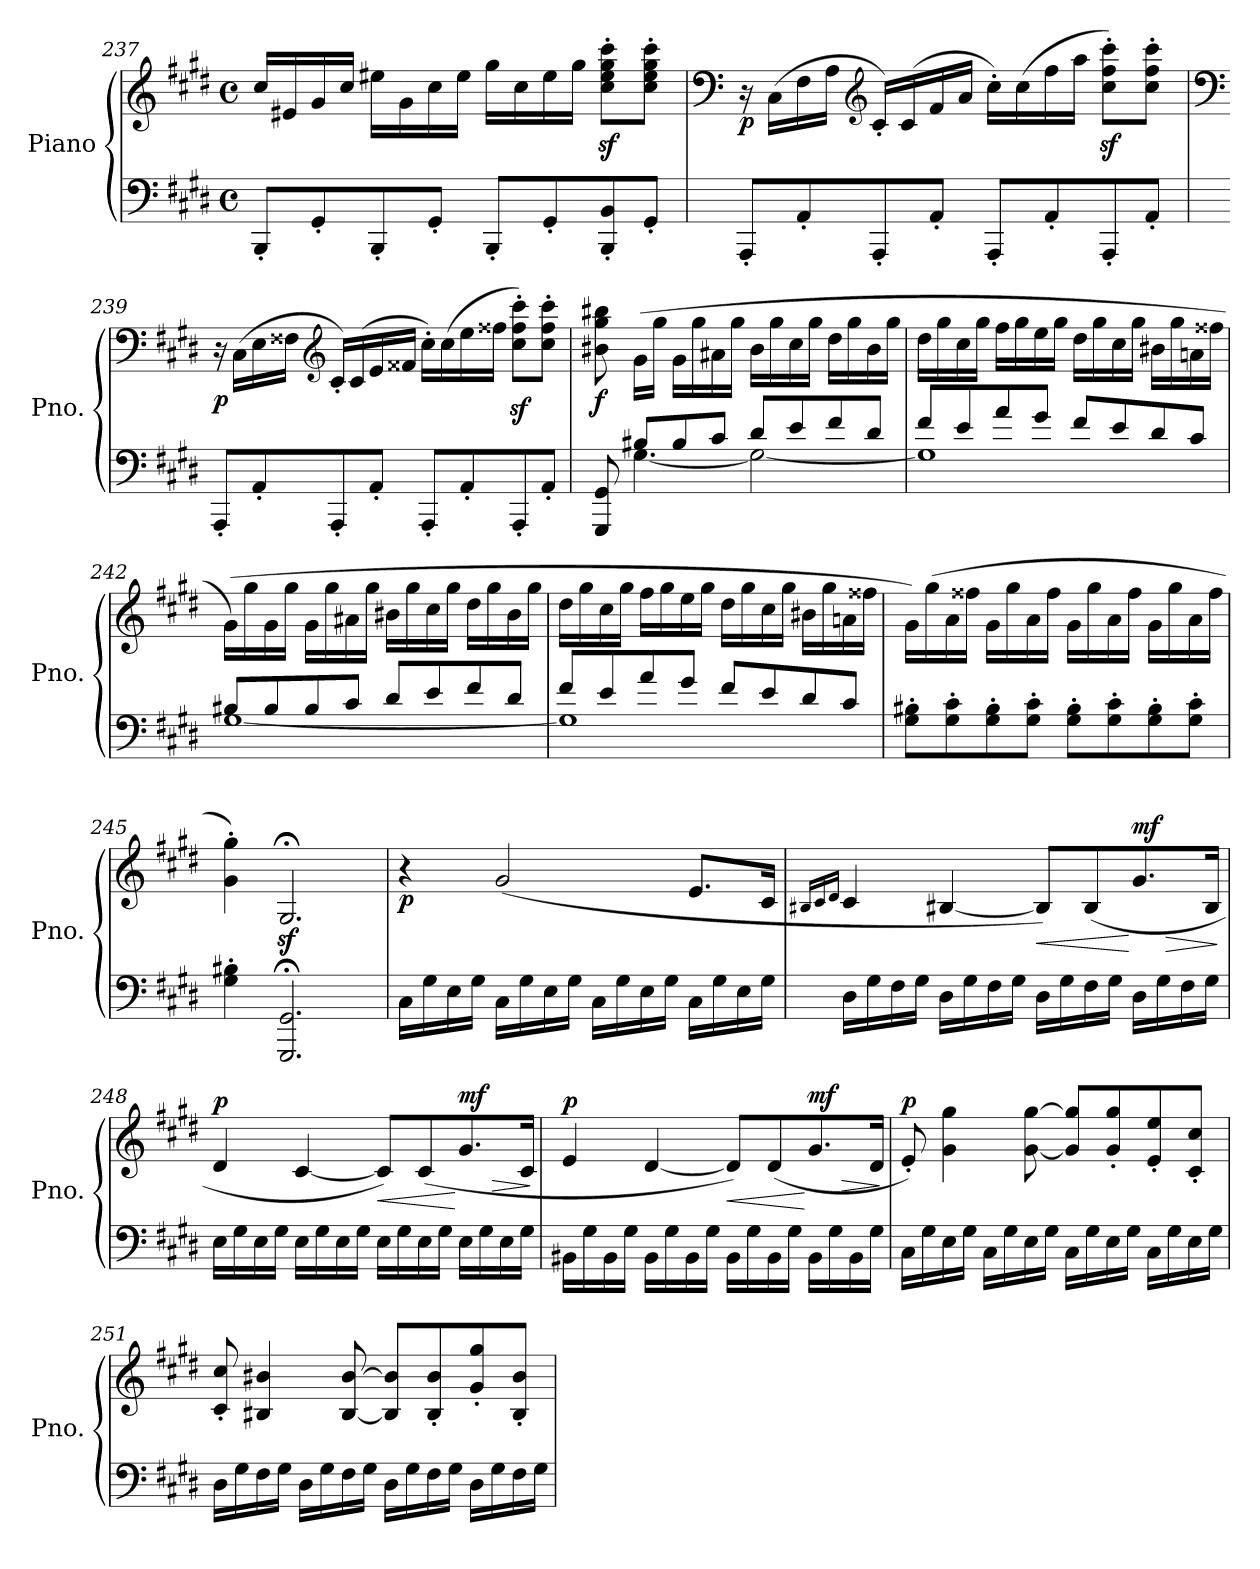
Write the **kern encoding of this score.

**kern	**kern	**dynam
*part1	*part1	*part1
*staff2	*staff1	*staff1/2
*I"Piano	*	*
*I'Pno.	*	*
*clefF4	*clefG2	*
*k[f#c#g#d#]	*k[f#c#g#d#]	*
*M4/4	*M4/4	*
*met(c)	*met(c)	*
=237	=237	=237
8BBB'/L	16cc#/LL	.
.	16e#X/	.
8GG#'/	16g#/	.
.	16cc#/JJ	.
8BBB'/	16ee#X\LL	.
.	16g#\	.
8GG#'/J	16cc#\	.
.	16ee#\JJ	.
8BBB'/L	16gg#\LL	.
.	16cc#\	.
8GG#'/	16ee#\	.
.	16gg#\JJ	.
8BBB/' 8BB/'	8cc#\z<' 8ee#\z<' 8gg#\z<' 8ccc#\z<'L	.
8GG#'/J	8cc#\' 8ee#\' 8gg#\' 8ccc#\'J	.
=238	=238	=238
*	*clefF4	*
!	!	!LO:DY:b
8AAA'/L	16r	p
.	(16C#\LL	.
8AA'/	16F#\	.
.	16A\JJ	.
*	*clefG2	*
8AAA'/	16c#'/LL)	.
.	(16c#/	.
8AA'/J	16f#/	.
.	16a/JJ	.
8AAA'/L	16cc#'\LL)	.
.	(16cc#\	.
8AA'/	16ff#\	.
.	16aa\JJ	.
8AAA'/	8cc#\z<' 8ff#\z<' 8ccc#\z<'L)	.
8AA'/J	8cc#\' 8ff#\' 8ccc#\'J	.
!!LO:LB:g=z
=239	=239	=239
*	*clefF4	*
!	!	!LO:DY:b
8AAA'/L	16r	p
.	(16C#\LL	.
8AA'/	16E\	.
.	16F##X\JJ	.
*	*clefG2	*
8AAA'/	16c#'/LL)	.
.	(16c#/	.
8AA'/J	16e/	.
.	16f##X/JJ	.
8AAA'/L	16cc#'\LL)	.
.	(16cc#\	.
8AA'/	16ee\	.
.	16ff##X\JJ	.
8AAA'/	8cc#\z<' 8ff##\z<' 8ccc#\z<'L)	.
8AA'/J	8cc#\' 8ff##\' 8ccc#\'J	.
=240	=240	=240
*^	*	*
!	!	!	!LO:DY:b
8GGG#/ 8GG#/	8ryy	8b#X\ 8gg#\ 8bb#X\	f
8B#X/L	[4.G#\	(16g#\LL	.
.	.	16gg#\JJ	.
8B#/	.	16g#\LL	.
.	.	16gg#\	.
8c#/J	.	16a#X\	.
.	.	16gg#\JJ	.
8d#/L	2G#\_	16b#\LL	.
.	.	16gg#\	.
8e/	.	16cc#\	.
.	.	16gg#\JJ	.
8f#/	.	16dd#\LL	.
.	.	16gg#\	.
8d#/J	.	16b#\	.
.	.	16gg#\JJ	.
=241	=241	=241	=241
8f#/L	1G#]	16dd#\LL	.
.	.	16gg#\	.
8e/	.	16cc#\	.
.	.	16gg#\JJ	.
8a/	.	16ff#\LL	.
.	.	16gg#\	.
8g#/J	.	16ee\	.
.	.	16gg#\JJ	.
8f#/L	.	16dd#\LL	.
.	.	16gg#\	.
8e/	.	16cc#\	.
.	.	16gg#\JJ	.
8d#/	.	16b#X\LL	.
.	.	16gg#\	.
8c#/J	.	16an\	.
.	.	16ff##X\JJ	.
!!LO:LB:g=z
=242	=242	=242	=242
8B#X/L	[1G#	(16g#\LL)	.
.	.	16gg#\	.
8B#/	.	16g#\	.
.	.	16gg#\JJ	.
8B#/	.	16g#\LL	.
.	.	16gg#\	.
8c#/J	.	16a#X\	.
.	.	16gg#\JJ	.
8d#/L	.	16b#X\LL	.
.	.	16gg#\	.
8e/	.	16cc#\	.
.	.	16gg#\JJ	.
8f#/	.	16dd#\LL	.
.	.	16gg#\	.
8d#/J	.	16b#\	.
.	.	16gg#\JJ	.
=243	=243	=243	=243
8f#/L	1G#]	16dd#\LL	.
.	.	16gg#\	.
8e/	.	16cc#\	.
.	.	16gg#\JJ	.
8a/	.	16ff#\LL	.
.	.	16gg#\	.
8g#/J	.	16ee\	.
.	.	16gg#\JJ	.
8f#/L	.	16dd#\LL	.
.	.	16gg#\	.
8e/	.	16cc#\	.
.	.	16gg#\JJ	.
8d#/	.	16b#X\LL	.
.	.	16gg#\	.
8c#/J	.	16an\	.
.	.	16ff##X\JJ	.
*v	*v	*	*
=244	=244	=244
8G#\' 8B#X\'L	16g#\LL)	.
.	(16gg#\	.
8G#\' 8c#\'	16a\	.
.	16ff##X\JJ	.
8G#\' 8B#\'	16g#\LL	.
.	16gg#\	.
8G#\' 8c#\'J	16a\	.
.	16ff##\JJ	.
8G#\' 8B#\'L	16g#\LL	.
.	16gg#\	.
8G#\' 8c#\'	16a\	.
.	16ff##\JJ	.
8G#\' 8B#\'	16g#\LL	.
.	16gg#\	.
8G#\' 8c#\'J	16a\	.
.	16ff##\JJ	.
=245	=245	=245
4G#\' 4B#X\'	4g#\' 4gg#\')	.
2.GGG#/;< 2.GG#/;<	2.G#z<;</	.
!!LO:LB:g=z
=246	=246	=246
!	!	!LO:DY:b
16C#\LL	4r	p
16G#\	.	.
16E\	.	.
16G#\JJ	.	.
16C#\LL	(2g#/	.
16G#\	.	.
16E\	.	.
16G#\JJ	.	.
16C#\LL	.	.
16G#\	.	.
16E\	.	.
16G#\JJ	.	.
16C#\LL	8.e/L	.
16G#\	.	.
16E\	.	.
16G#\JJ	16c#/Jk	.
=247	=247	=247
.	16qB#X/LL	.
.	16qc#/	.
.	16qd#/JJ	.
16D#\LL	4c#/	.
16G#\	.	.
16F#\	.	.
16G#\JJ	.	.
16D#\LL	[4B#X/	.
16G#\	.	.
16F#\	.	.
16G#\JJ	.	.
!	!	!LO:HP:b
16D#\LL	8B#/L])	<
16G#\	.	.
16F#\	(8B#/	.
16G#\JJ	.	.
!	!	!LO:HP:n=1:b
!	!	!LO:DY:n=1:a
16D#\LL	8.g#/	[ > mf
16G#\	.	.
16F#\	.	.
16G#\JJ	16B#/Jk	.
.	.	]
=248	=248	=248
!	!	!LO:DY:a
16E\LL	4d#/	p
16G#\	.	.
16E\	.	.
16G#\JJ	.	.
16E\LL	[4c#/	.
16G#\	.	.
16E\	.	.
16G#\JJ	.	.
!	!	!LO:HP:b
16E\LL	8c#/L])	<
16G#\	.	.
16E\	(8c#/	.
16G#\JJ	.	.
!	!	!LO:HP:n=1:b
!	!	!LO:DY:n=1:a
16E\LL	8.g#/	[ > mf
16G#\	.	.
16E\	.	.
16G#\JJ	16c#/Jk	.
.	.	]
!!LO:LB:g=z
=249	=249	=249
!	!	!LO:DY:a
16BB#X\LL	4e/	p
16G#\	.	.
16BB#\	.	.
16G#\JJ	.	.
16BB#\LL	[4d#/	.
16G#\	.	.
16BB#\	.	.
16G#\JJ	.	.
!	!	!LO:HP:b
16BB#\LL	8d#/L])	<
16G#\	.	.
16BB#\	(8d#/	.
16G#\JJ	.	.
!	!	!LO:HP:n=1:b
!	!	!LO:DY:n=1:a
16BB#\LL	8.g#/	[ > mf
16G#\	.	.
16BB#\	.	.
16G#\JJ	16d#/Jk	.
.	.	]
=250	=250	=250
!	!	!LO:DY:a
16C#\LL	8e'/)	p
16G#\	.	.
16E\	4g#\ 4gg#\	.
16G#\JJ	.	.
16C#\LL	.	.
16G#\	.	.
16E\	[8g#\ [8gg#\	.
16G#\JJ	.	.
16C#\LL	8g#/] 8gg#/]L	.
16G#\	.	.
16E\	8g#/' 8gg#/'	.
16G#\JJ	.	.
16C#\LL	8e/' 8ee/'	.
16G#\	.	.
16E\	8c#/' 8cc#/'J	.
16G#\JJ	.	.
=251	=251	=251
16D#\LL	8c#/' 8cc#/'	.
16G#\	.	.
16F#\	4B#X/ 4b#X/	.
16G#\JJ	.	.
16D#\LL	.	.
16G#\	.	.
16F#\	[8B#/ [8b#/	.
16G#\JJ	.	.
16D#\LL	8B#/] 8b#/]L	.
16G#\	.	.
16F#\	8B#/' 8b#/'	.
16G#\JJ	.	.
16D#\LL	8g#/' 8gg#/'	.
16G#\	.	.
16F#\	8B#/' 8b#/'J	.
16G#\JJ	.	.
=	=	=
*-	*-	*-
